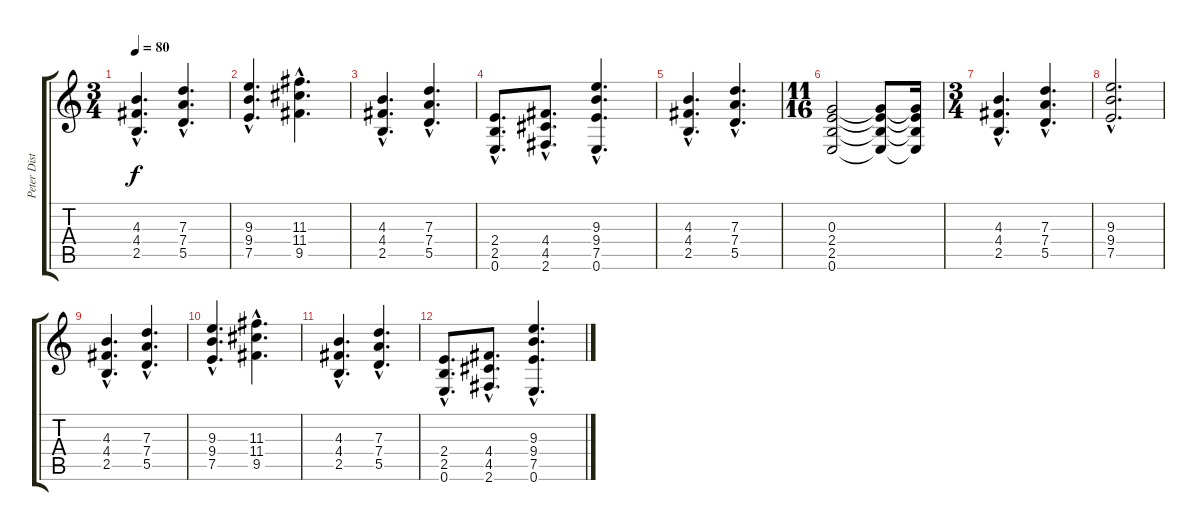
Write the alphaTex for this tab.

\track ("Peter Distortion" "Peter Dist") {instrument distortionguitar}
\staff {score tabs}
\tuning (E4 B3 G3 D3 A2 E2) {hide}
\ts (3 4)
\tempo 80
\clef g2
\ks c
(4.3{hac} 4.4{hac} 2.5{hac}).4{d dy f} (7.3{hac} 7.4{hac} 5.5{hac}).4{d} |
(9.3{hac} 9.4{hac} 7.5{hac}).4{d} (11.3{hac} 11.4{hac} 9.5{hac}).4{d} |
(4.3{hac} 4.4{hac} 2.5{hac}).4{d} (7.3{hac} 7.4{hac} 5.5{hac}).4{d} |
(2.4{hac} 2.5{hac} 0.6{hac}).8{d} (4.4{hac} 4.5{hac} 2.6{hac}).8{d} (9.3{hac} 9.4{hac} 7.5{hac} 0.6{hac}).4{d} |
(4.3{hac} 4.4{hac} 2.5{hac}).4{d} (7.3{hac} 7.4{hac} 5.5{hac}).4{d} |
\ts (11 16)
(0.3 2.4 2.5 0.6).2 (0.3{t} 2.4{t} 2.5{t} 0.6{t}).8 (0.3{t} 2.4{t} 2.5{t} 0.6{t}).16 |
\ts (3 4)
(4.3{hac} 4.4{hac} 2.5{hac}).4{d} (7.3{hac} 7.4{hac} 5.5{hac}).4{d} |
(9.3{hac} 9.4{hac} 7.5{hac}).2{d} |
(4.3{hac} 4.4{hac} 2.5{hac}).4{d} (7.3{hac} 7.4{hac} 5.5{hac}).4{d} |
(9.3{hac} 9.4{hac} 7.5{hac}).4{d} (11.3{hac} 11.4{hac} 9.5{hac}).4{d} |
(4.3{hac} 4.4{hac} 2.5{hac}).4{d} (7.3{hac} 7.4{hac} 5.5{hac}).4{d} |
(2.4{hac} 2.5{hac} 0.6{hac}).8{d} (4.4{hac} 4.5{hac} 2.6{hac}).8{d} (9.3{hac} 9.4{hac} 7.5{hac} 0.6{hac}).4{d}
